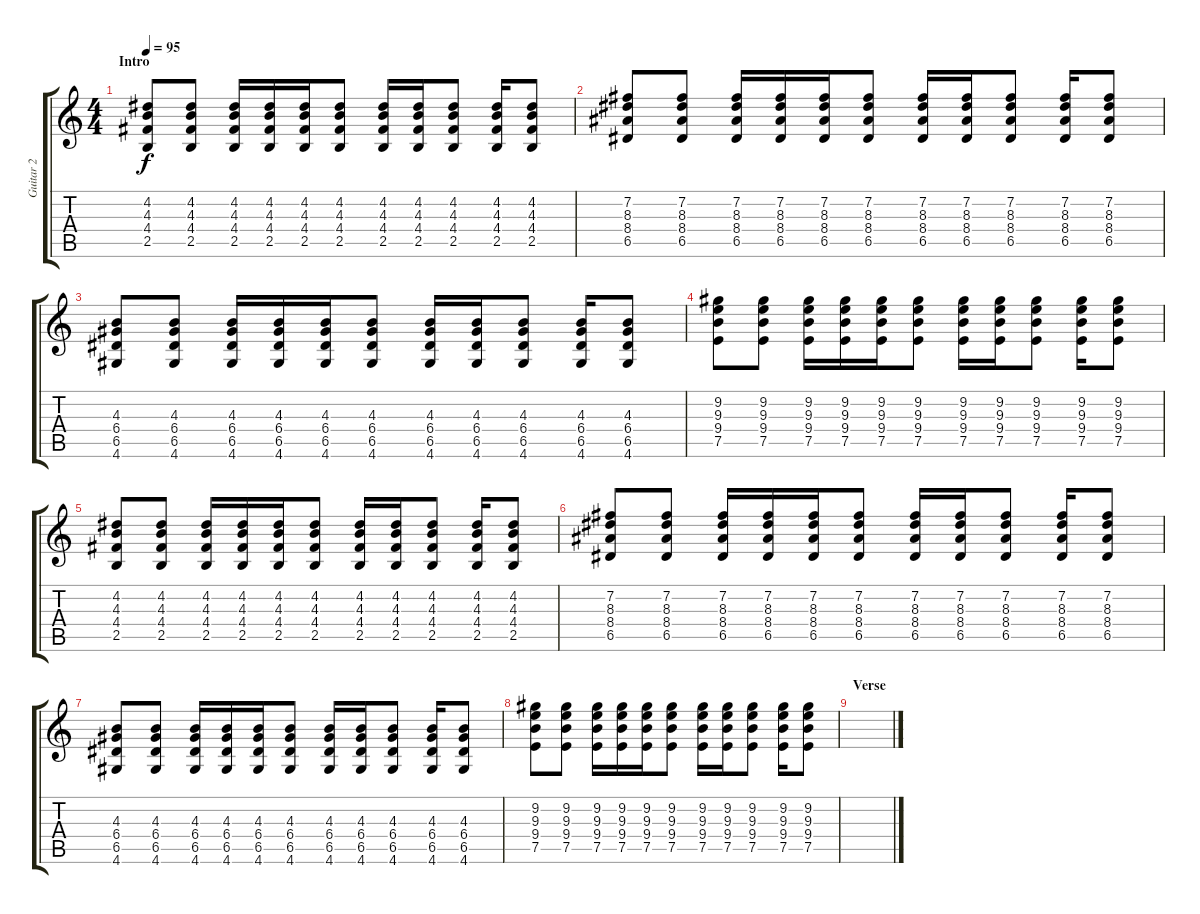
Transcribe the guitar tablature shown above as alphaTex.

\track ("Guitar 2" "Guitar 2") {instrument electricguitarclean}
\staff {score tabs}
\tuning (E4 B3 G3 D3 A2 E2) {hide}
\ts (4 4)
\section ("" "Intro")
\tempo 95
\clef g2
\ks c
(4.2 4.3 4.4 2.5).8{dy f instrument electricguitarclean} (4.2 4.3 4.4 2.5).8 (4.2 4.3 4.4 2.5).16 (4.2 4.3 4.4 2.5).16 (4.2 4.3 4.4 2.5).16 (4.2 4.3 4.4 2.5).8 (4.2 4.3 4.4 2.5).16 (4.2 4.3 4.4 2.5).16 (4.2 4.3 4.4 2.5).8 (4.2 4.3 4.4 2.5).16 (4.2 4.3 4.4 2.5).8 |
(7.2 8.3 8.4 6.5).8 (7.2 8.3 8.4 6.5).8 (7.2 8.3 8.4 6.5).16 (7.2 8.3 8.4 6.5).16 (7.2 8.3 8.4 6.5).16 (7.2 8.3 8.4 6.5).8 (7.2 8.3 8.4 6.5).16 (7.2 8.3 8.4 6.5).16 (7.2 8.3 8.4 6.5).8 (7.2 8.3 8.4 6.5).16 (7.2 8.3 8.4 6.5).8 |
(4.3 6.4 6.5 4.6).8 (4.3 6.4 6.5 4.6).8 (4.3 6.4 6.5 4.6).16 (4.3 6.4 6.5 4.6).16 (4.3 6.4 6.5 4.6).16 (4.3 6.4 6.5 4.6).8 (4.3 6.4 6.5 4.6).16 (4.3 6.4 6.5 4.6).16 (4.3 6.4 6.5 4.6).8 (4.3 6.4 6.5 4.6).16 (4.3 6.4 6.5 4.6).8 |
(9.2 9.3 9.4 7.5).8 (9.2 9.3 9.4 7.5).8 (9.2 9.3 9.4 7.5).16 (9.2 9.3 9.4 7.5).16 (9.2 9.3 9.4 7.5).16 (9.2 9.3 9.4 7.5).8 (9.2 9.3 9.4 7.5).16 (9.2 9.3 9.4 7.5).16 (9.2 9.3 9.4 7.5).8 (9.2 9.3 9.4 7.5).16 (9.2 9.3 9.4 7.5).8 |
(4.2 4.3 4.4 2.5).8 (4.2 4.3 4.4 2.5).8 (4.2 4.3 4.4 2.5).16 (4.2 4.3 4.4 2.5).16 (4.2 4.3 4.4 2.5).16 (4.2 4.3 4.4 2.5).8 (4.2 4.3 4.4 2.5).16 (4.2 4.3 4.4 2.5).16 (4.2 4.3 4.4 2.5).8 (4.2 4.3 4.4 2.5).16 (4.2 4.3 4.4 2.5).8 |
(7.2 8.3 8.4 6.5).8 (7.2 8.3 8.4 6.5).8 (7.2 8.3 8.4 6.5).16 (7.2 8.3 8.4 6.5).16 (7.2 8.3 8.4 6.5).16 (7.2 8.3 8.4 6.5).8 (7.2 8.3 8.4 6.5).16 (7.2 8.3 8.4 6.5).16 (7.2 8.3 8.4 6.5).8 (7.2 8.3 8.4 6.5).16 (7.2 8.3 8.4 6.5).8 |
(4.3 6.4 6.5 4.6).8 (4.3 6.4 6.5 4.6).8 (4.3 6.4 6.5 4.6).16 (4.3 6.4 6.5 4.6).16 (4.3 6.4 6.5 4.6).16 (4.3 6.4 6.5 4.6).8 (4.3 6.4 6.5 4.6).16 (4.3 6.4 6.5 4.6).16 (4.3 6.4 6.5 4.6).8 (4.3 6.4 6.5 4.6).16 (4.3 6.4 6.5 4.6).8 |
(9.2 9.3 9.4 7.5).8 (9.2 9.3 9.4 7.5).8 (9.2 9.3 9.4 7.5).16 (9.2 9.3 9.4 7.5).16 (9.2 9.3 9.4 7.5).16 (9.2 9.3 9.4 7.5).8 (9.2 9.3 9.4 7.5).16 (9.2 9.3 9.4 7.5).16 (9.2 9.3 9.4 7.5).8 (9.2 9.3 9.4 7.5).16 (9.2 9.3 9.4 7.5).8 |
\section ("" "Verse")
